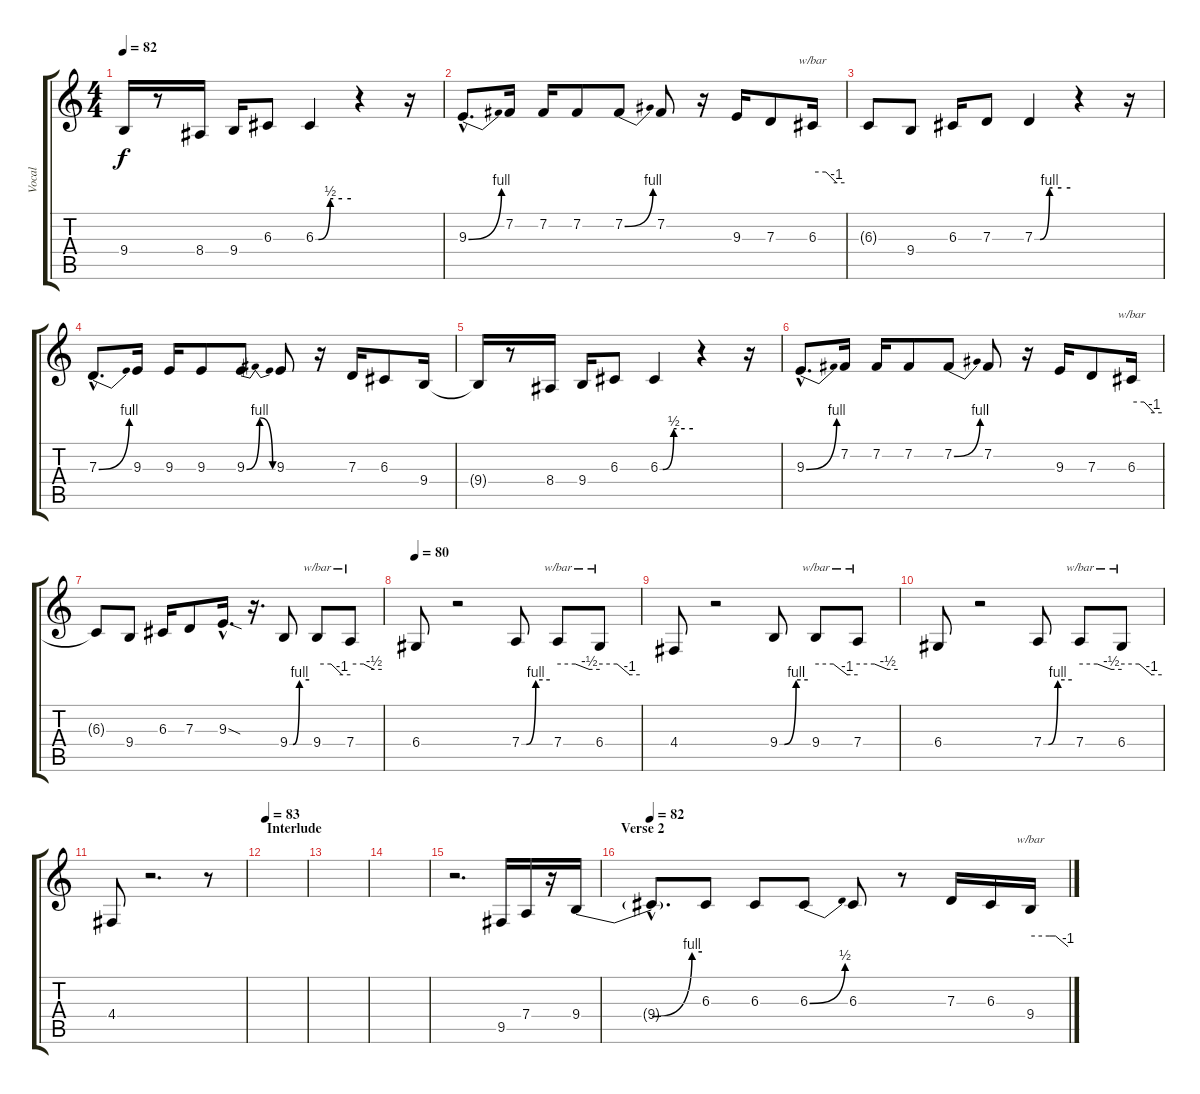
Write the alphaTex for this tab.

\track ("Vocal" "Vocal") {instrument lead2sawtooth}
\staff {score tabs}
\tuning (E4 B3 G3 D3 A2 E2) {hide}
\ts (4 4)
\tempo 82
\clef g2
\ks c
9.4{t}.16{dy f} r.8 8.4.16 9.4.16 6.3.8 6.3{be (custom 0 0 5 0 25 2 30 2 45 2 60 2)}.4 r.4 r.16 |
9.3{be (bend 0 0 60 4) hac}.8{d} 7.2.16 7.2.16 7.2.8 7.2{be (bend 0 0 60 4)}.8 7.2.8 r.16 9.3.16 7.3.8 6.3.16{tbe (custom default 0 0 25 0 45 -4 60 -4)} |
6.3{t}.8 9.4.8 6.3.16 7.3.8 7.3{be (custom 0 0 9 0 25 4 30 4 45 4 60 4)}.4 r.4 r.16 |
\section ("" "")
7.3{be (bend 0 0 60 4) hac}.8{d} 9.3.16 9.3.16 9.3.8 9.3{be (bendrelease 0 0 30 4 58 4 60 0)}.8 9.3.8 r.16 7.3.16 6.3.8 9.4.16 |
9.4{t}.16 r.8 8.4.16 9.4.16 6.3.8 6.3{be (custom 0 0 5 0 25 2 30 2 45 2 60 2)}.4 r.4 r.16 |
9.3{be (bend 0 0 60 4) hac}.8{d} 7.2.16 7.2.16 7.2.8 7.2{be (bend 0 0 60 4)}.8 7.2.8 r.16 9.3.16 7.3.8 6.3.16{tbe (custom default 0 0 25 0 45 -4 60 -4)} |
6.3{t}.8 9.4.8 6.3.16 7.3.8 9.3{sod hac}.16{d} r.16{d} 9.4{be (custom 0 0 10 0 30 4 60 4)}.8 9.4.8{tbe (custom default 0 0 25 0 45 -4 60 -4)} 7.4.8{tbe (custom default 0 0 25 0 45 -2 60 -2)} |
\section ("" "")
\tempo 80
6.4.8 r.2 7.4{be (custom 0 0 10 0 30 4 60 4)}.8 7.4.8{tbe (custom default 0 0 25 0 45 -2 60 -2)} 6.4.8{tbe (custom default 0 0 26 0 45 -4 60 -4)} |
4.4.8 r.2 9.4{be (custom 0 0 10 0 35 4 60 4)}.8 9.4.8{tbe (custom default 0 0 25 0 45 -4 60 -4)} 7.4.8{tbe (custom default 0 0 25 0 45 -2 60 -2)} |
6.4.8 r.2 7.4{be (custom 0 0 10 0 30 4 60 4)}.8 7.4.8{tbe (custom default 0 0 25 0 45 -2 60 -2)} 6.4.8{tbe (custom default 0 0 26 0 45 -4 60 -4)} |
4.4.8 r.2{d} r.8 |
\section ("" "Interlude")
\tempo 83
|
|
|
r.2{d} 9.5.16 7.4.16 r.16 9.4{be (custom 0 0 30 0 35 0 55 4 60 4)}.16 |
\section ("" "Verse 2")
\tempo 82
9.4{hac t}.8{d} 6.3.8 6.3.8 6.3{be (bend 0 0 60 2)}.8 6.3.8 r.8 7.3.16 6.3.16 9.4.16{tbe (custom default 0 0 30 0 40 0 60 -4)}
